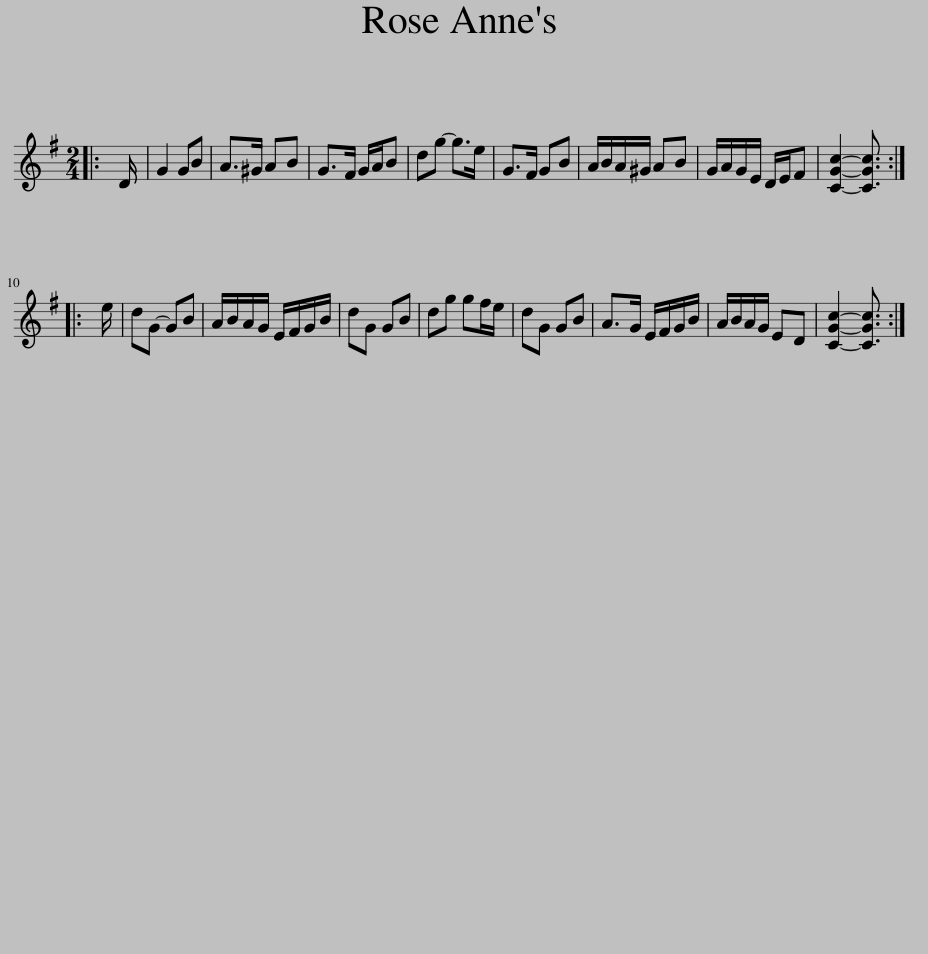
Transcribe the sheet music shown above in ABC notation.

X:1
L:1/8
M:2/4
I:linebreak $
K:G
V:1 treble
V:1
|: D/ | G2 GB | A>^G AB | G>F G/A/B | dg- g>e | %5
 G>F GB | A/B/A/^G/ AB | G/A/G/E/ D/E/F | [CGc]2- [CGc]3/2 ::$ e/ | %10
 dG- GB | A/B/A/G/ E/F/G/B/ | dG GB | dg gf/e/ | dG GB | %15
 A>G E/F/G/B/ | A/B/A/G/ ED | [CGc]2- [CGc]3/2 :| %18
